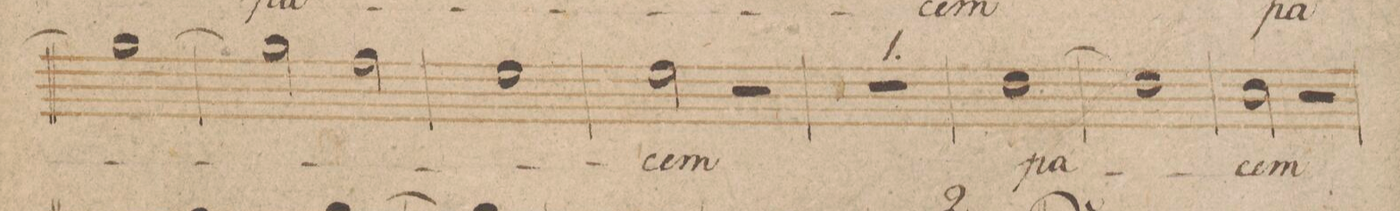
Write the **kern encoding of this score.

**kern	**text	**dynam
*I"Canto	*	*
*clefC1	*	*
*k[b-]	*	*
*met(c|)	*	*
*M2/2	*	*
1ee\_	.	.
=96	=96	=96
2ee\]	.	.
2dd\	.	.
=97	=97	=97
1cc\	.	.
=98	=98	=98
2cc\	-cem	.
2r	.	.
=99	=99	=99
1r	.	.
=100	=100	=100
[1b-\	pa-	.
=101	=101	=101
1b-\]	.	.
=102	=102	=102
2a\	-cem	.
2r	.	.
=103	=103	=103
*-	*-	*-
